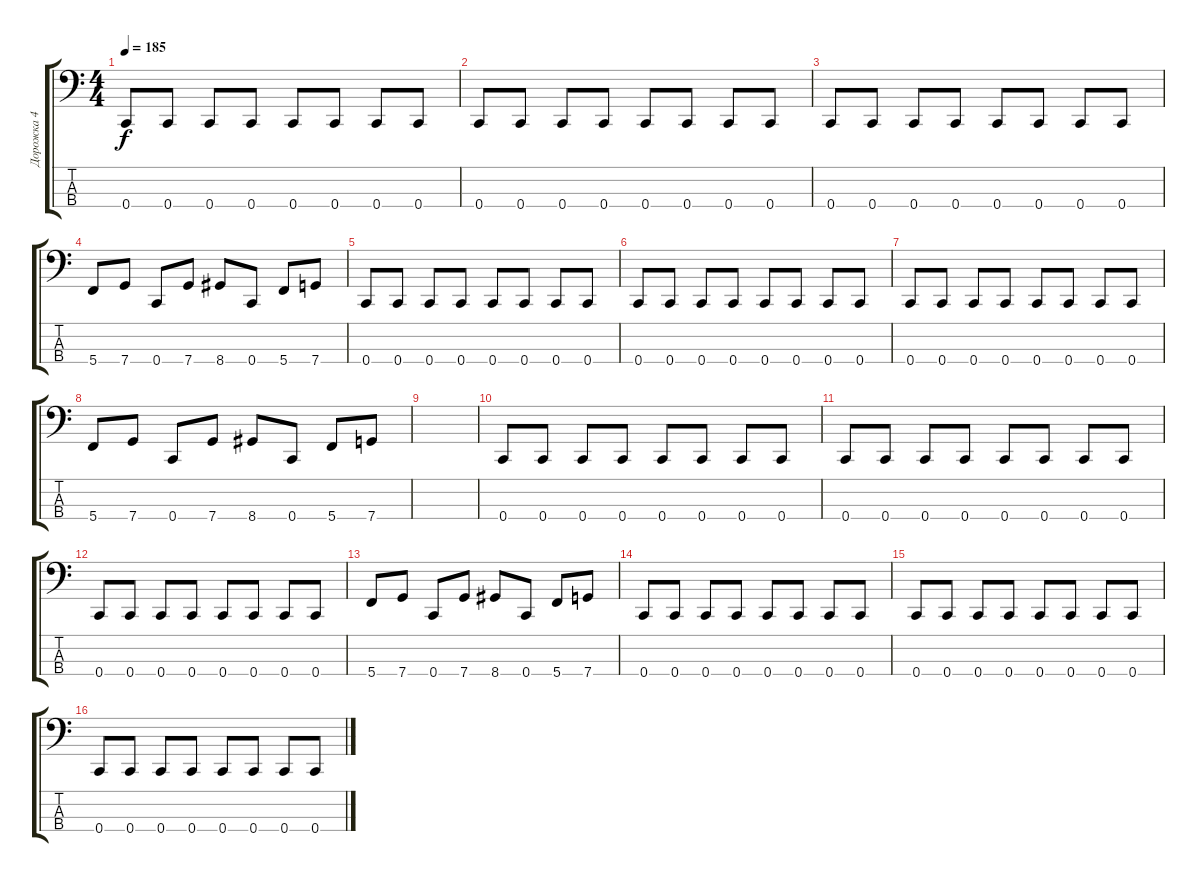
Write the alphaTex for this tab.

\track ("Дорожка 4" "Дорожка 4") {instrument electricbassfinger}
\staff {score tabs}
\tuning (F2 C2 G1 C1) {hide}
\ts (4 4)
\tempo 185
\clef f4
\ks c
0.4.8{dy f} 0.4.8 0.4.8 0.4.8 0.4.8 0.4.8 0.4.8 0.4.8 |
0.4.8 0.4.8 0.4.8 0.4.8 0.4.8 0.4.8 0.4.8 0.4.8 |
0.4.8 0.4.8 0.4.8 0.4.8 0.4.8 0.4.8 0.4.8 0.4.8 |
5.4.8 7.4.8 0.4.8 7.4.8 8.4.8 0.4.8 5.4.8 7.4.8 |
0.4.8 0.4.8 0.4.8 0.4.8 0.4.8 0.4.8 0.4.8 0.4.8 |
0.4.8 0.4.8 0.4.8 0.4.8 0.4.8 0.4.8 0.4.8 0.4.8 |
0.4.8 0.4.8 0.4.8 0.4.8 0.4.8 0.4.8 0.4.8 0.4.8 |
5.4.8 7.4.8 0.4.8 7.4.8 8.4.8 0.4.8 5.4.8 7.4.8 |
|
0.4.8 0.4.8 0.4.8 0.4.8 0.4.8 0.4.8 0.4.8 0.4.8 |
0.4.8 0.4.8 0.4.8 0.4.8 0.4.8 0.4.8 0.4.8 0.4.8 |
0.4.8 0.4.8 0.4.8 0.4.8 0.4.8 0.4.8 0.4.8 0.4.8 |
5.4.8 7.4.8 0.4.8 7.4.8 8.4.8 0.4.8 5.4.8 7.4.8 |
0.4.8 0.4.8 0.4.8 0.4.8 0.4.8 0.4.8 0.4.8 0.4.8 |
0.4.8 0.4.8 0.4.8 0.4.8 0.4.8 0.4.8 0.4.8 0.4.8 |
0.4.8 0.4.8 0.4.8 0.4.8 0.4.8 0.4.8 0.4.8 0.4.8
